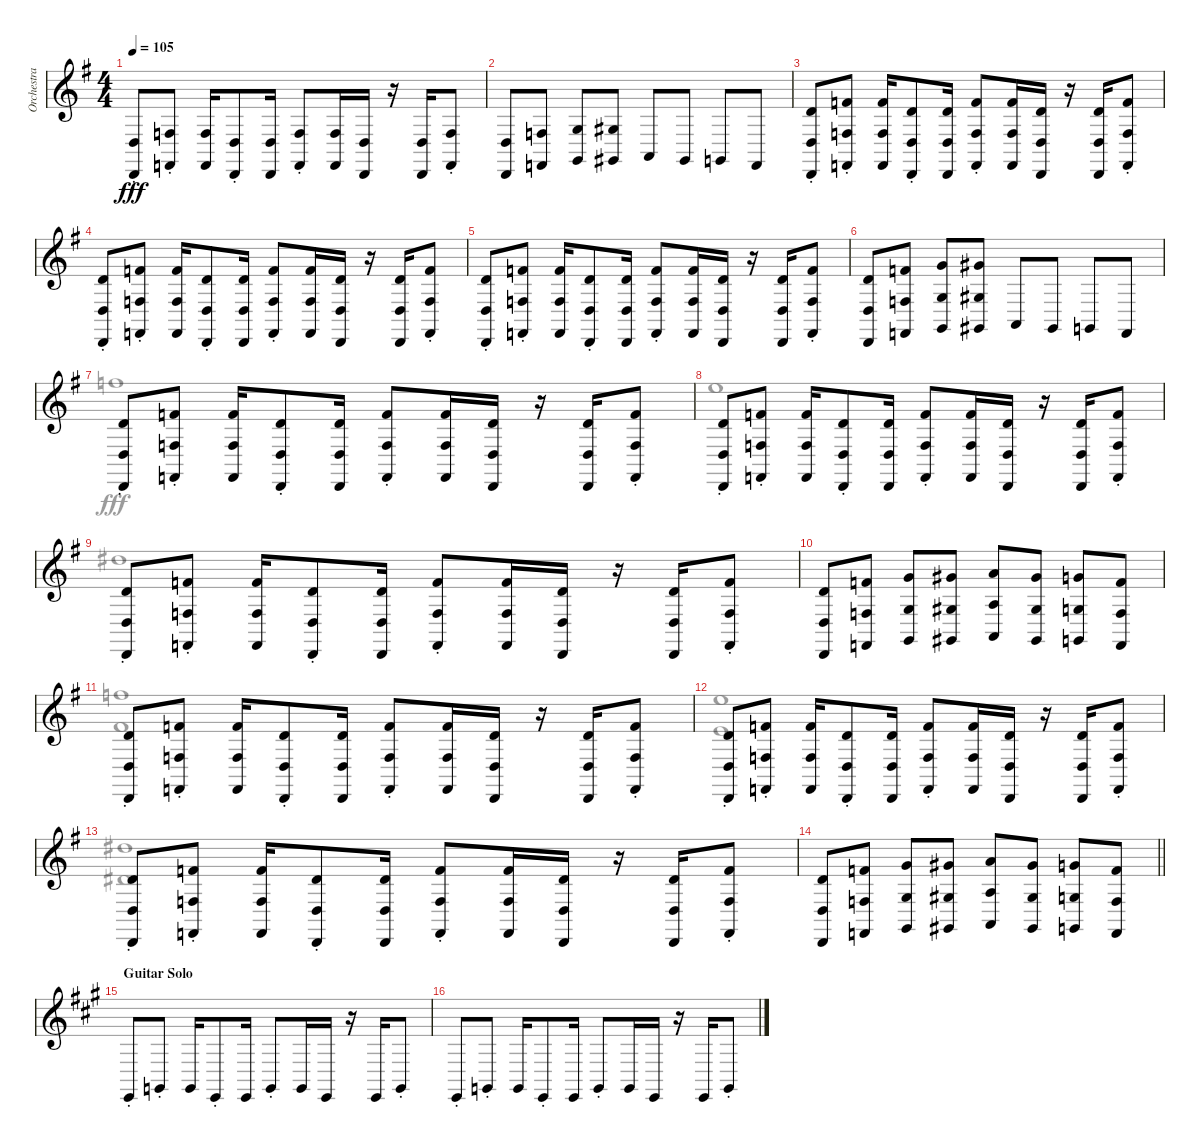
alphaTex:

\track ("Orchestra" "Orchestra") {instrument brasssection}
\staff {score}
\tuning (D4 A3 F3 C3 G2 D2) {hide}
\voice
\ts (4 4)
\tempo 105
\clef g2
\ks eminor
(2.4{st} 0.6{st}).8{dy fff} (5.4{st} 3.6{st}).8 (5.4 3.6).16 (2.4{st} 0.6{st}).8 (2.4 0.6).16 (5.4{st} 3.6{st}).8 (5.4 3.6).16 (2.4 0.6).16 r.16 (2.4 0.6).16 (5.4{st} 3.6{st}).8 |
(2.4 0.6).8 (5.4 3.6).8 (2.3 0.5).8 (3.3 1.5).8 2.5.8 1.5.8 0.5.8 3.6.8 |
(5.2{st} 2.4{st} 0.6{st}).8 (8.2{st} 5.4{st} 3.6{st}).8 (8.2 5.4 3.6).16 (5.2{st} 2.4{st} 0.6{st}).8 (5.2 2.4 0.6).16 (8.2{st} 5.4{st} 3.6{st}).8 (8.2 5.4 3.6).16 (5.2 2.4 0.6).16 r.16 (5.2 2.4 0.6).16 (8.2{st} 5.4{st} 3.6{st}).8 |
(5.2{st} 2.4{st} 0.6{st}).8 (8.2{st} 5.4{st} 3.6{st}).8 (8.2 5.4 3.6).16 (5.2{st} 2.4{st} 0.6{st}).8 (5.2 2.4 0.6).16 (8.2{st} 5.4{st} 3.6{st}).8 (8.2 5.4 3.6).16 (5.2 2.4 0.6).16 r.16 (5.2 2.4 0.6).16 (8.2{st} 5.4{st} 3.6{st}).8 |
(5.2{st} 2.4{st} 0.6{st}).8 (8.2{st} 5.4{st} 3.6{st}).8 (8.2 5.4 3.6).16 (5.2{st} 2.4{st} 0.6{st}).8 (5.2 2.4 0.6).16 (8.2{st} 5.4{st} 3.6{st}).8 (8.2 5.4 3.6).16 (5.2 2.4 0.6).16 r.16 (5.2 2.4 0.6).16 (8.2{st} 5.4{st} 3.6{st}).8 |
(5.2 2.4 0.6).8 (8.2 5.4 3.6).8 (5.1 2.3 0.5).8 (6.1 3.3 1.5).8 2.5.8 1.5.8 0.5.8 3.6.8 |
(5.2{st} 2.4{st} 0.6{st}).8 (8.2{st} 5.4{st} 3.6{st}).8 (8.2 5.4 3.6).16 (5.2{st} 2.4{st} 0.6{st}).8 (5.2 2.4 0.6).16 (8.2{st} 5.4{st} 3.6{st}).8 (8.2 5.4 3.6).16 (5.2 2.4 0.6).16 r.16 (5.2 2.4 0.6).16 (8.2{st} 5.4{st} 3.6{st}).8 |
(5.2{st} 2.4{st} 0.6{st}).8 (8.2{st} 5.4{st} 3.6{st}).8 (8.2 5.4 3.6).16 (5.2{st} 2.4{st} 0.6{st}).8 (5.2 2.4 0.6).16 (8.2{st} 5.4{st} 3.6{st}).8 (8.2 5.4 3.6).16 (5.2 2.4 0.6).16 r.16 (5.2 2.4 0.6).16 (8.2{st} 5.4{st} 3.6{st}).8 |
(5.2{st} 2.4{st} 0.6{st}).8 (8.2{st} 5.4{st} 3.6{st}).8 (8.2 5.4 3.6).16 (5.2{st} 2.4{st} 0.6{st}).8 (5.2 2.4 0.6).16 (8.2{st} 5.4{st} 3.6{st}).8 (8.2 5.4 3.6).16 (5.2 2.4 0.6).16 r.16 (5.2 2.4 0.6).16 (8.2{st} 5.4{st} 3.6{st}).8 |
(5.2 2.4 0.6).8 (8.2 5.4 3.6).8 (5.1 2.3 0.5).8 (6.1 3.3 1.5).8 (7.1 4.3 2.5).8 (6.1 3.3 1.5).8 (5.1 2.3 0.5).8 (8.2 5.4 3.6).8 |
(5.2{st} 2.4{st} 0.6{st}).8 (8.2{st} 5.4{st} 3.6{st}).8 (8.2 5.4 3.6).16 (5.2{st} 2.4{st} 0.6{st}).8 (5.2 2.4 0.6).16 (8.2{st} 5.4{st} 3.6{st}).8 (8.2 5.4 3.6).16 (5.2 2.4 0.6).16 r.16 (5.2 2.4 0.6).16 (8.2{st} 5.4{st} 3.6{st}).8 |
(5.2{st} 2.4{st} 0.6{st}).8 (8.2{st} 5.4{st} 3.6{st}).8 (8.2 5.4 3.6).16 (5.2{st} 2.4{st} 0.6{st}).8 (5.2 2.4 0.6).16 (8.2{st} 5.4{st} 3.6{st}).8 (8.2 5.4 3.6).16 (5.2 2.4 0.6).16 r.16 (5.2 2.4 0.6).16 (8.2{st} 5.4{st} 3.6{st}).8 |
(5.2{st} 2.4{st} 0.6{st}).8 (8.2{st} 5.4{st} 3.6{st}).8 (8.2 5.4 3.6).16 (5.2{st} 2.4{st} 0.6{st}).8 (5.2 2.4 0.6).16 (8.2{st} 5.4{st} 3.6{st}).8 (8.2 5.4 3.6).16 (5.2 2.4 0.6).16 r.16 (5.2 2.4 0.6).16 (8.2{st} 5.4{st} 3.6{st}).8 |
\barLineRight lightlight
(5.2 2.4 0.6).8 (8.2 5.4 3.6).8 (5.1 2.3 0.5).8 (6.1 3.3 1.5).8 (7.1 4.3 2.5).8 (6.1 3.3 1.5).8 (5.1 2.3 0.5).8 (8.2 5.4 3.6).8 |
\section ("" "Guitar Solo")
\ks f#minor
2.6{st}.8 5.6{st}.8 5.6.16 2.6{st}.8 2.6.16 5.6{st}.8 5.6.16 2.6.16 r.16 2.6.16 5.6{st}.8 |
2.6{st}.8 5.6{st}.8 5.6.16 2.6{st}.8 2.6.16 5.6{st}.8 5.6.16 2.6.16 r.16 2.6.16 5.6{st}.8
\voice
\clef g2
\ottava regular
\simile none
\ks eminor
|
|
|
|
|
|
15.1.1 |
14.1.1 |
13.1.1 |
|
(15.1 12.3).1 |
(14.1 11.3).1 |
(13.1 10.3).1 |
\barLineRight lightlight
|
\ks f#minor
|
